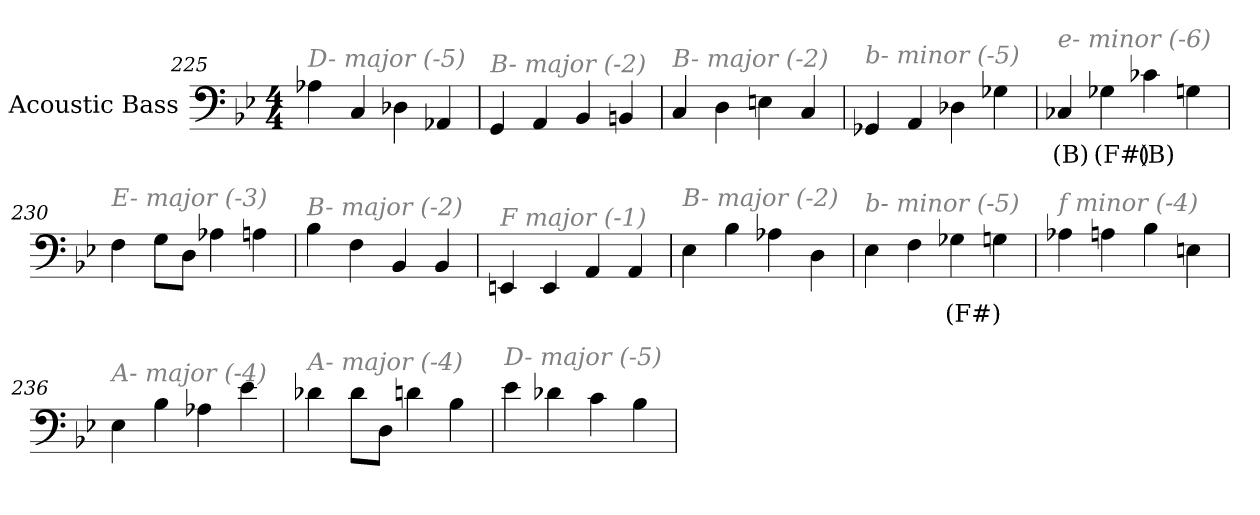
**kern	**text
*part1	*part1
*staff1	*staff1
*I"Acoustic Bass	*
*clefF4	*
*ITrd7c12	*
*k[b-e-]	*
*B-:	*
*M4/4	*
=225	=225
!LO:TX:i:color=#808080:t=D- major (-5)	!
4AA-X	.
4CC	.
4DD-X	.
4AAA-X	.
=226	=226
!LO:TX:i:color=#808080:t=B- major (-2)	!
4GGG	.
4AAA	.
4BBB-	.
4BBBn	.
=227	=227
!LO:TX:i:color=#808080:t=B- major (-2)	!
4CC	.
4DD	.
4EEn	.
4CC	.
=228	=228
!LO:TX:i:color=#808080:t=b- minor (-5)	!
4GGG-X	.
4AAA	.
4DD-X	.
4GG-X	.
=229	=229
!LO:TX:i:color=#808080:t=e- minor (-6)	!
4CC-Xi	(B)
4GG-Xi	(F#)
4C-Xi	(B)
4GG	.
=230	=230
!LO:TX:i:color=#808080:t=E- major (-3)	!
4FF	.
8GGL	.
8DDJ	.
4AA-X	.
4AAn	.
=231	=231
!LO:TX:i:color=#808080:t=B- major (-2)	!
4BB-	.
4FF	.
4BBB-	.
4BBB-	.
=232	=232
!LO:TX:i:color=#808080:t=F major (-1)	!
4EEEn	.
4EEE	.
4AAA	.
4AAA	.
=233	=233
!LO:TX:i:color=#808080:t=B- major (-2)	!
4EE-	.
4BB-	.
4AA-X	.
4DD	.
=234	=234
!LO:TX:i:color=#808080:t=b- minor (-5)	!
4EE-	.
4FF	.
4GG-Xi	(F#)
4GG	.
=235	=235
!LO:TX:i:color=#808080:t=f minor (-4)	!
4AA-X	.
4AAn	.
4BB-	.
4EEn	.
=236	=236
!LO:TX:i:color=#808080:t=A- major (-4)	!
4EE-	.
4BB-	.
4AA-X	.
4E-	.
=237	=237
!LO:TX:i:color=#808080:t=A- major (-4)	!
4D-X	.
8D-L	.
8DDJ	.
4Dn	.
4BB-	.
=238	=238
!LO:TX:i:color=#808080:t=D- major (-5)	!
4E-	.
4D-X	.
4C	.
4BB-	.
=	=
*-	*-
